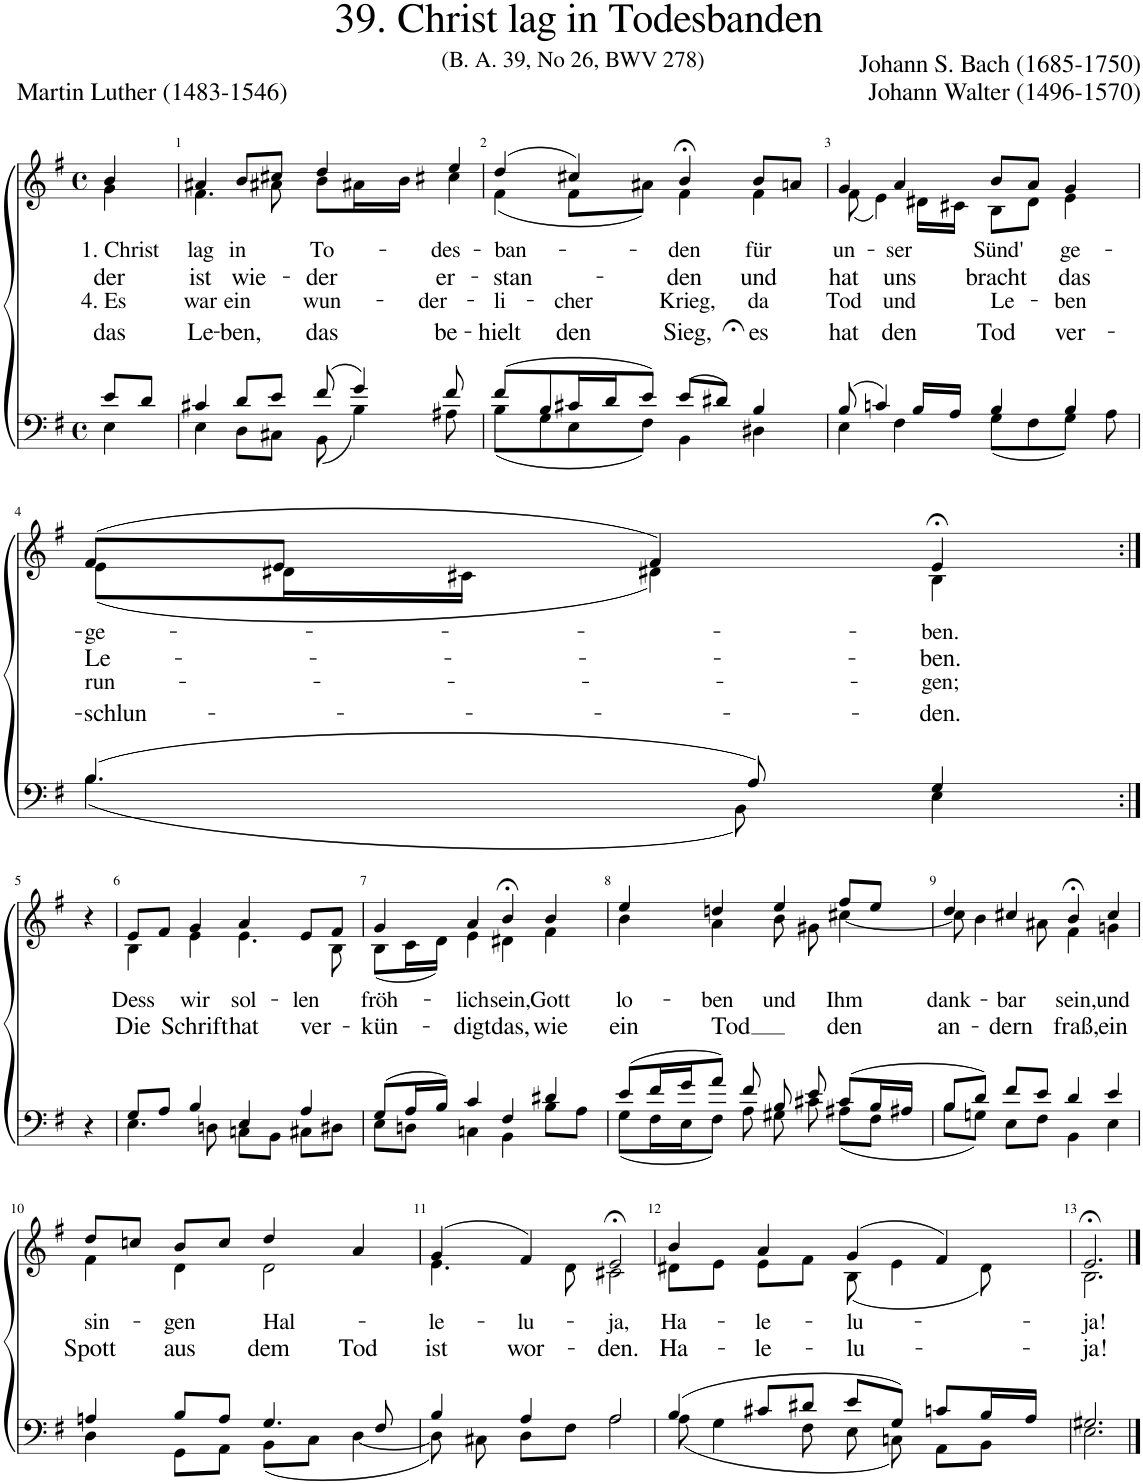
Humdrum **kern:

**kern	**kern	**text	**text	**text	**text
*part2	*part1	*part1	*part1	*part1	*part1
*staff2	*staff1	*staff1	*staff1	*staff1	*staff1
*I"Tenor/Bass	*I"Soprano/Alto	*	*	*	*
*clefF4	*clefG2	*	*	*	*
*k[f#]	*k[f#]	*	*	*	*
*M4/4	*M4/4	*	*	*	*
*met(c)	*met(c)	*	*	*	*
=	=	=	=	=	=
*^	*	*	*	*	*
!	!	!	!LO:LY:b	!LO:LY:b	!LO:LY:b	!LO:LY:b
*	*	*^	*	*	*	*
8e/L	4E\	4b;</	4g\	1. Christ	der	4. Es	das
8d/J	.	.	.	.	.	.	.
=1	=1	=1	=1	=1	=1	=1	=1
!	!	!	!	!LO:LY:b	!LO:LY:b	!LO:LY:b	!LO:LY:b
4c#X/	4E\	4a#X;</	4.f#\	lag	ist	war	Le-
!	!	!	!	!LO:LY:b	!LO:LY:b	!LO:LY:b	!LO:LY:b
8d/L	8D\L	8b;</L	.	in	wie-	ein	-ben,
8e/J	8C#X\J	8cc#X;</J	8a#X\	.	.	.	.
!	!	!	!	!LO:LY:b	!LO:LY:b	!LO:LY:b	!LO:LY:b
(8f#/	(8BB\	4dd/	8b\L	To-	-der	wun-	das
4g/)	4B\)	.	16a#X\L	.	.	.	.
.	.	.	16b\JJ	.	.	.	.
!	!	!	!	!LO:LY:b	!LO:LY:b	!LO:LY:b	!LO:LY:b
.	.	4ee/	4cc#X\	des-	er-	-der-	be-
8f#/	8A#X\	.	.	.	.	.	.
=2	=2	=2	=2	=2	=2	=2	=2
!	!	!	!	!LO:LY:b	!LO:LY:b	!LO:LY:b	!LO:LY:b
(8f#/L	(8B\L	(4dd/	(4f#\	-ban-	-stan-	-li-	-hielt
8B/	8G\	.	.	.	.	.	.
!	!	!	!	!	!	!LO:LY:b	!LO:LY:b
16c#X/L	8E\	4cc#X/)	8f#\L	.	.	-cher	den
16d/J	.	.	.	.	.	.	.
8e/J)	8F#\J)	.	8a#X\J)	.	.	.	.
!	!	!	!	!LO:LY:b	!LO:LY:b	!LO:LY:b	!LO:LY:b
(8e/L	4BB\	4b;<,/	4f#\	-den	-den	Krieg,	Sieg,
8d#X;</J)	.	.	.	.	.	.	.
!	!	!	!	!LO:LY:b	!LO:LY:b	!LO:LY:b	!LO:LY:b
4B/	4D#X\	8b/L	4f#\	für	und	da	es
.	.	8an/J	.	.	.	.	.
=3	=3	=3	=3	=3	=3	=3	=3
!	!	!	!	!LO:LY:b	!LO:LY:b	!LO:LY:b	!LO:LY:b
(8B/	4E\	4g/	(8f#\	un-	hat	Tod	hat
4cn/)	.	.	4e\)	.	.	.	.
!	!	!	!	!LO:LY:b	!LO:LY:b	!LO:LY:b	!LO:LY:b
.	4F#\	4a/	.	-ser	uns	und	den
16B/LL	.	.	16d#X\LL	.	.	.	.
16A/JJ	.	.	16c#X\JJ	.	.	.	.
!	!	!	!	!LO:LY:b	!LO:LY:b	!LO:LY:b	!LO:LY:b
4B/	(8G\L	8b/L	8B\L	Sünd'	bracht	Le-	Tod
.	8F#\	8a/J	8d#\J	.	.	.	.
!	!	!	!	!LO:LY:b	!LO:LY:b	!LO:LY:b	!LO:LY:b
4B/	8G\J)	4g/	4e\	ge-	das	-ben	ver-
.	8A\	.	.	.	.	.	.
!!LO:LB:g=z	!!
=4	=4	=4	=4	=4	=4	=4	=4
!	!	!	!	!LO:LY:b	!LO:LY:b	!LO:LY:b	!LO:LY:b
(4.B/	(4.B\	(8f#/L	(8e\L	-ge-	Le-	run-	-schlun-
.	.	8e/J	16d#X\L	.	.	.	.
.	.	.	16c#X\JJ	.	.	.	.
.	.	4f#/)	4d#X\)	.	.	.	.
8A/)	8BB\)	.	.	.	.	.	.
!	!	!	!	!LO:LY:b	!LO:LY:b	!LO:LY:b	!LO:LY:b
4G/	4E\	4e;<,/	4B\	-ben.	-ben.	-gen;	-den.
*v	*v	*	*	*	*	*	*
*	*v	*v	*	*	*	*
!!LO:LB:g=z
=5:|!	=5:|!	=5:|!	=5:|!	=5:|!	=5:|!
4r	4r	.	.	.	.
=6	=6	=6	=6	=6	=6
*^	*	*	*	*	*
!	!	!	!LO:LY:b	!LO:LY:b	!	!
*	*	*^	*	*	*	*
8G/L	4.E\	8e/L	4B\	Dess	Die	.	.
8A/J	.	8f#/J	.	.	.	.	.
!	!	!	!	!LO:LY:b	!LO:LY:b	!	!
4B/	.	4g/	4e\	wir	Schrift	.	.
.	8Dn\	.	.	.	.	.	.
!	!	!	!	!LO:LY:b	!LO:LY:b	!	!
4E/	8Cn\L	4a;</	4.e\	sol-	hat	.	.
.	8BB\J	.	.	.	.	.	.
!	!	!	!	!LO:LY:b	!LO:LY:b	!	!
4A/	8C#X\L	8e/L	.	-len	ver-	.	.
.	8D#X\J	8f#/J	8B\	.	.	.	.
=7	=7	=7	=7	=7	=7	=7	=7
!	!	!	!	!LO:LY:b	!LO:LY:b	!	!
(8G/L	8E\L	4g/	(8B\L	fröh-	-kün-	.	.
16A/L	8Dn\J	.	16c\L	.	.	.	.
16B/JJ)	.	.	16d\JJ)	.	.	.	.
!	!	!	!	!LO:LY:b	!LO:LY:b	!	!
4c/	4Cn\	4a/	4e\	-lich	-digt	.	.
!	!	!	!	!LO:LY:b	!LO:LY:b	!	!
4F#/	4BB\	4b;<,/	4d#X\	sein,	das,	.	.
!	!	!	!	!LO:LY:b	!LO:LY:b	!	!
4d#X/	8B\L	4b/	4f#\	Gott	wie	.	.
.	8A\J	.	.	.	.	.	.
=8	=8	=8	=8	=8	=8	=8	=8
!	!	!	!	!LO:LY:b	!LO:LY:b	!	!
(8e/L	(8G\L	4ee/	4b\	lo-	ein	.	.
16f#/L	16F#\L	.	.	.	.	.	.
16g/J	16E\J	.	.	.	.	.	.
!	!	!	!	!LO:LY:b	!LO:LY:b	!	!
8a/J)	8F#\J)	4ddn;</	4a\	-ben	Tod	.	.
8f#/	8A\	.	.	.	.	.	.
!	!	!	!	!LO:LY:b	!	!	!
8B/	8G#X\	4ee/	8b\	und	.	.	.
8e/	8c#X\	.	8g#X\	.	.	.	.
!	!	!	!	!LO:LY:b	!LO:LY:b	!	!
(8c#/L	(8A#X\L	8ff#/L	[4cc#X\	Ihm	den	.	.
16B/L	8F#\J	8ee/J	.	.	.	.	.
16A#X/JJ	.	.	.	.	.	.	.
=9	=9	=9	=9	=9	=9	=9	=9
!	!	!	!	!LO:LY:b	!LO:LY:b	!	!
8B/L	8B\L	4dd/	8cc#\]	dank-	an-	.	.
8d/J)	8Gn\J)	.	4b\	.	.	.	.
!	!	!	!	!LO:LY:b	!LO:LY:b	!	!
8f#/L	8E\L	4cc#X/	.	-bar	-dern	.	.
8e/J	8F#\J	.	8a#X\	.	.	.	.
!	!	!	!	!LO:LY:b	!LO:LY:b	!	!
4d/	4BB\	4b;<,/	4f#\	sein,	fraß,	.	.
!	!	!	!	!LO:LY:b	!LO:LY:b	!	!
4e/	4E\	4cc#/	4gn\	und	ein	.	.
!!LO:LB:g=z	!!
=10	=10	=10	=10	=10	=10	=10	=10
!	!	!	!	!LO:LY:b	!LO:LY:b	!	!
4An/	4D\	8dd/L	4f#\	sin-	Spott	.	.
.	.	8ccn/J	.	.	.	.	.
!	!	!	!	!LO:LY:b	!LO:LY:b	!	!
8B/L	8GG\L	8b/L	4d\	-gen	aus	.	.
8A/J	8AA\J	8cc/J	.	.	.	.	.
!	!	!	!	!LO:LY:b	!LO:LY:b	!	!
4.G/	(8BB\L	4dd/	2d\	Hal-	dem	.	.
.	8C\J	.	.	.	.	.	.
!	!	!	!	!	!LO:LY:b	!	!
.	[4D\	4a/	.	.	Tod	.	.
8F#/	.	.	.	.	.	.	.
=11	=11	=11	=11	=11	=11	=11	=11
!	!	!	!	!LO:LY:b	!LO:LY:b	!	!
4B/	8D\])	(4g/	4.e\	-le-	ist	.	.
.	8C#X\	.	.	.	.	.	.
!	!	!	!	!LO:LY:b	!LO:LY:b	!	!
4A/	8D\L	4f#/)	.	-lu-	wor-	.	.
.	8F#\J	.	8d\	.	.	.	.
!	!	!	!	!LO:LY:b	!LO:LY:b	!	!
2A/	2A\	2e;<,/	2c#X\	-ja,	-den.	.	.
=12	=12	=12	=12	=12	=12	=12	=12
!	!	!	!	!LO:LY:b	!LO:LY:b	!	!
(4B/	(8A\	4b/	8d#X\L	Ha-	Ha-	.	.
.	4G\	.	8e\J	.	.	.	.
!	!	!	!	!LO:LY:b	!LO:LY:b	!	!
8c#X/L	.	4a/	8e\L	-le-	-le-	.	.
8d#X/J	8F#\	.	8f#\J	.	.	.	.
!	!	!	!	!LO:LY:b	!LO:LY:b	!	!
8e/L	8E\	(4g/	(8B\	-lu-	-lu-	.	.
8G/J)	8Cn\)	.	4e\	.	.	.	.
8cn/L	8AA\L	4f#;</)	.	.	.	.	.
16B;</L	8BB\J	.	8d#\)	.	.	.	.
16A;</JJ	.	.	.	.	.	.	.
=13	=13	=13	=13	=13	=13	=13	=13
!	!	!	!	!LO:LY:b	!LO:LY:b	!	!
2.G#X/	2.E\	2.e;</	2.B\	-ja!	-ja!	.	.
*v	*v	*	*	*	*	*	*
*	*v	*v	*	*	*	*
==	==	==	==	==	==
*-	*-	*-	*-	*-	*-
